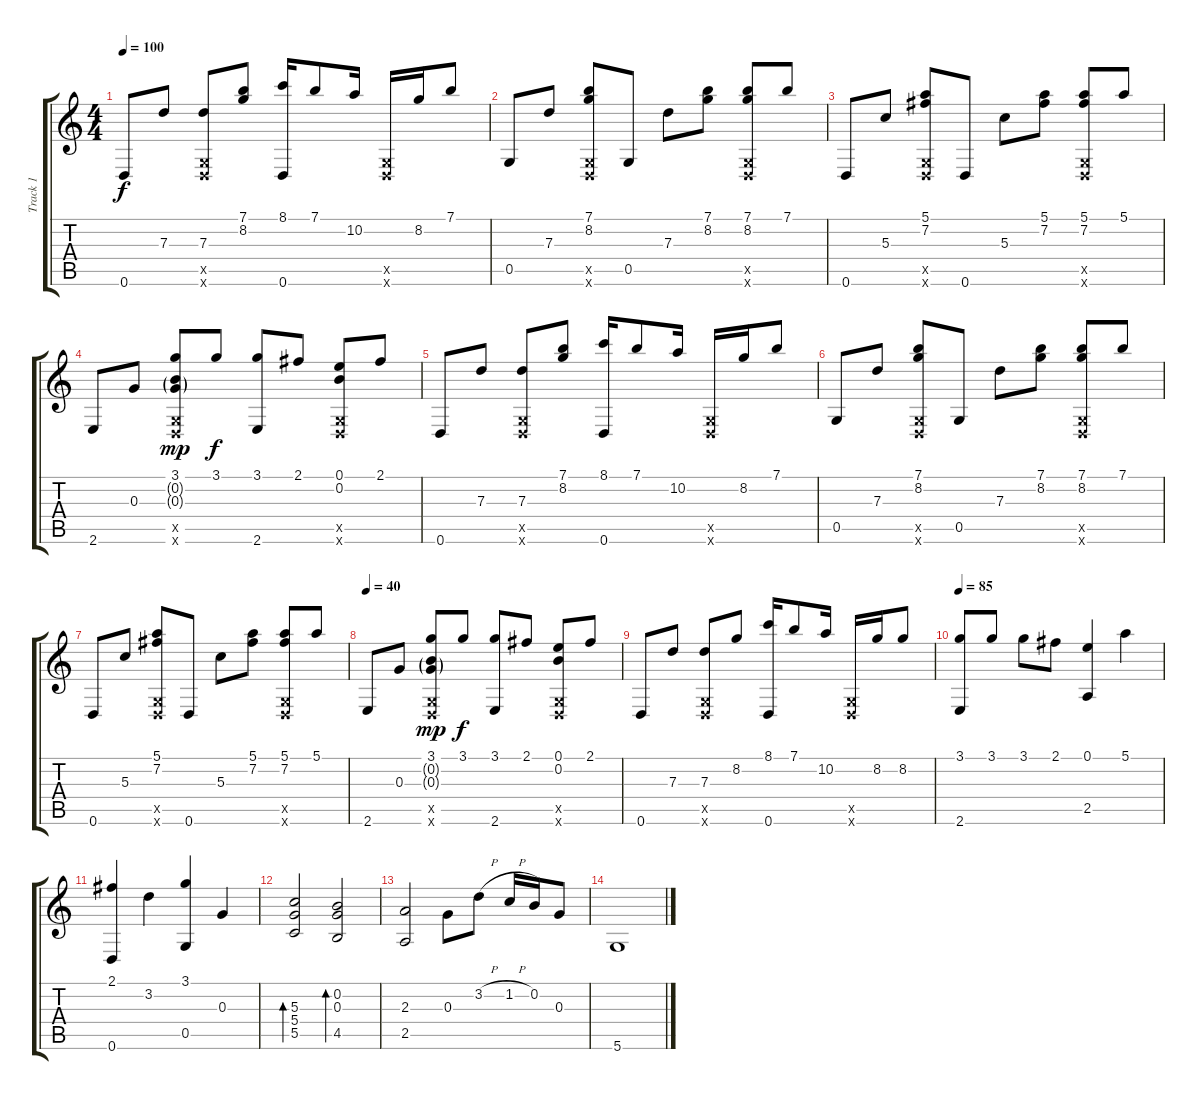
\track ("Track 1" "Track 1") {instrument acousticguitarsteel}
\staff {score tabs}
\tuning (E4 B3 G3 D3 G2 D2) {hide}
\ts (4 4)
\tempo 100
\clef g2
\ks c
0.6.8{dy f} 7.3.8 (7.3 0.5{x} 0.6{x}).8 (7.1 8.2).8 (8.1 0.6).16 7.1.8 10.2.16 (0.5{x} 0.6{x}).16 8.2.16 7.1.8 |
0.5.8 7.3.8 (7.1 8.2 0.5{x} 0.6{x}).8 0.5.8 7.3.8 (7.1 8.2).8 (7.1 8.2 0.5{x} 0.6{x}).8 7.1.8 |
0.6.8 5.3.8 (5.1 7.2 0.5{x} 0.6{x}).8 0.6.8 5.3.8 (5.1 7.2).8 (5.1 7.2 0.5{x} 0.6{x}).8 5.1.8 |
2.6.8 0.3.8 (3.1 0.2{g} 0.3{g} 0.5{x} 0.6{x}).8{dy mp} 3.1.8{dy f} (3.1 2.6).8 2.1.8 (0.1 0.2 0.5{x} 0.6{x}).8 2.1.8 |
0.6.8 7.3.8 (7.3 0.5{x} 0.6{x}).8 (7.1 8.2).8 (8.1 0.6).16 7.1.8 10.2.16 (0.5{x} 0.6{x}).16 8.2.16 7.1.8 |
0.5.8 7.3.8 (7.1 8.2 0.5{x} 0.6{x}).8 0.5.8 7.3.8 (7.1 8.2).8 (7.1 8.2 0.5{x} 0.6{x}).8 7.1.8 |
0.6.8 5.3.8 (5.1 7.2 0.5{x} 0.6{x}).8 0.6.8 5.3.8 (5.1 7.2).8 (5.1 7.2 0.5{x} 0.6{x}).8 5.1.8 |
\tempo 40
2.6.8 0.3.8 (3.1 0.2{g} 0.3{g} 0.5{x} 0.6{x}).8{dy mp} 3.1.8{dy f} (3.1 2.6).8 2.1.8 (0.1 0.2 0.5{x} 0.6{x}).8 2.1.8 |
0.6.8 7.3.8 (7.3 0.5{x} 0.6{x}).8 8.2.8 (8.1 0.6).16 7.1.8 10.2.16 (0.5{x} 0.6{x}).16 8.2.16 8.2.8 |
\tempo 85
(3.1 2.6).8 3.1.8 3.1.8 2.1.8 (0.1 2.5).4 5.1.4 |
(2.1 0.6).4 3.2.4 (3.1 0.5).4 0.3.4 |
(5.3 5.4 5.5).2{bd 120} (0.2 0.3 4.5).2{bd 240} |
(2.3 2.5).2 0.3.8 3.2{h}.8 1.2{h}.16 0.2.16 0.3.8 |
5.6.1
